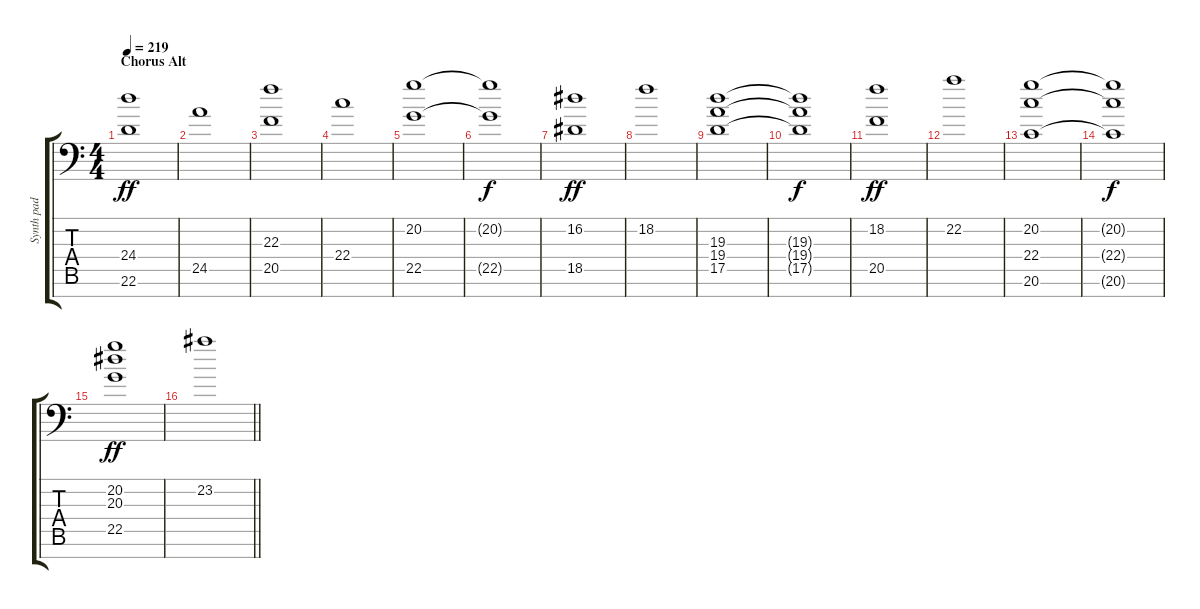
\track ("Synth pad" "Synth pad") {instrument lead1square}
\staff {score tabs}
\tuning (C8 B3 G3 D3 A2 E2 A-1) {hide}
\ts (4 4)
\section ("" "Chorus Alt")
\tempo 219
\clef f4
\ks c
(24.4 22.6).1{dy ff} |
24.5.1 |
(22.3 20.5).1 |
22.4.1 |
(20.2 22.5).1 |
(20.2{t} 22.5{t}).1{dy f} |
(16.2 18.5).1{dy ff} |
18.2.1 |
(19.3 19.4 17.5).1 |
(19.3{t} 19.4{t} 17.5{t}).1{dy f} |
(18.2 20.5).1{dy ff} |
22.2.1 |
(20.2 22.4 20.6).1 |
(20.2{t} 22.4{t} 20.6{t}).1{dy f} |
(20.2 20.3 22.5).1{dy ff} |
\barLineRight lightlight
23.2.1
